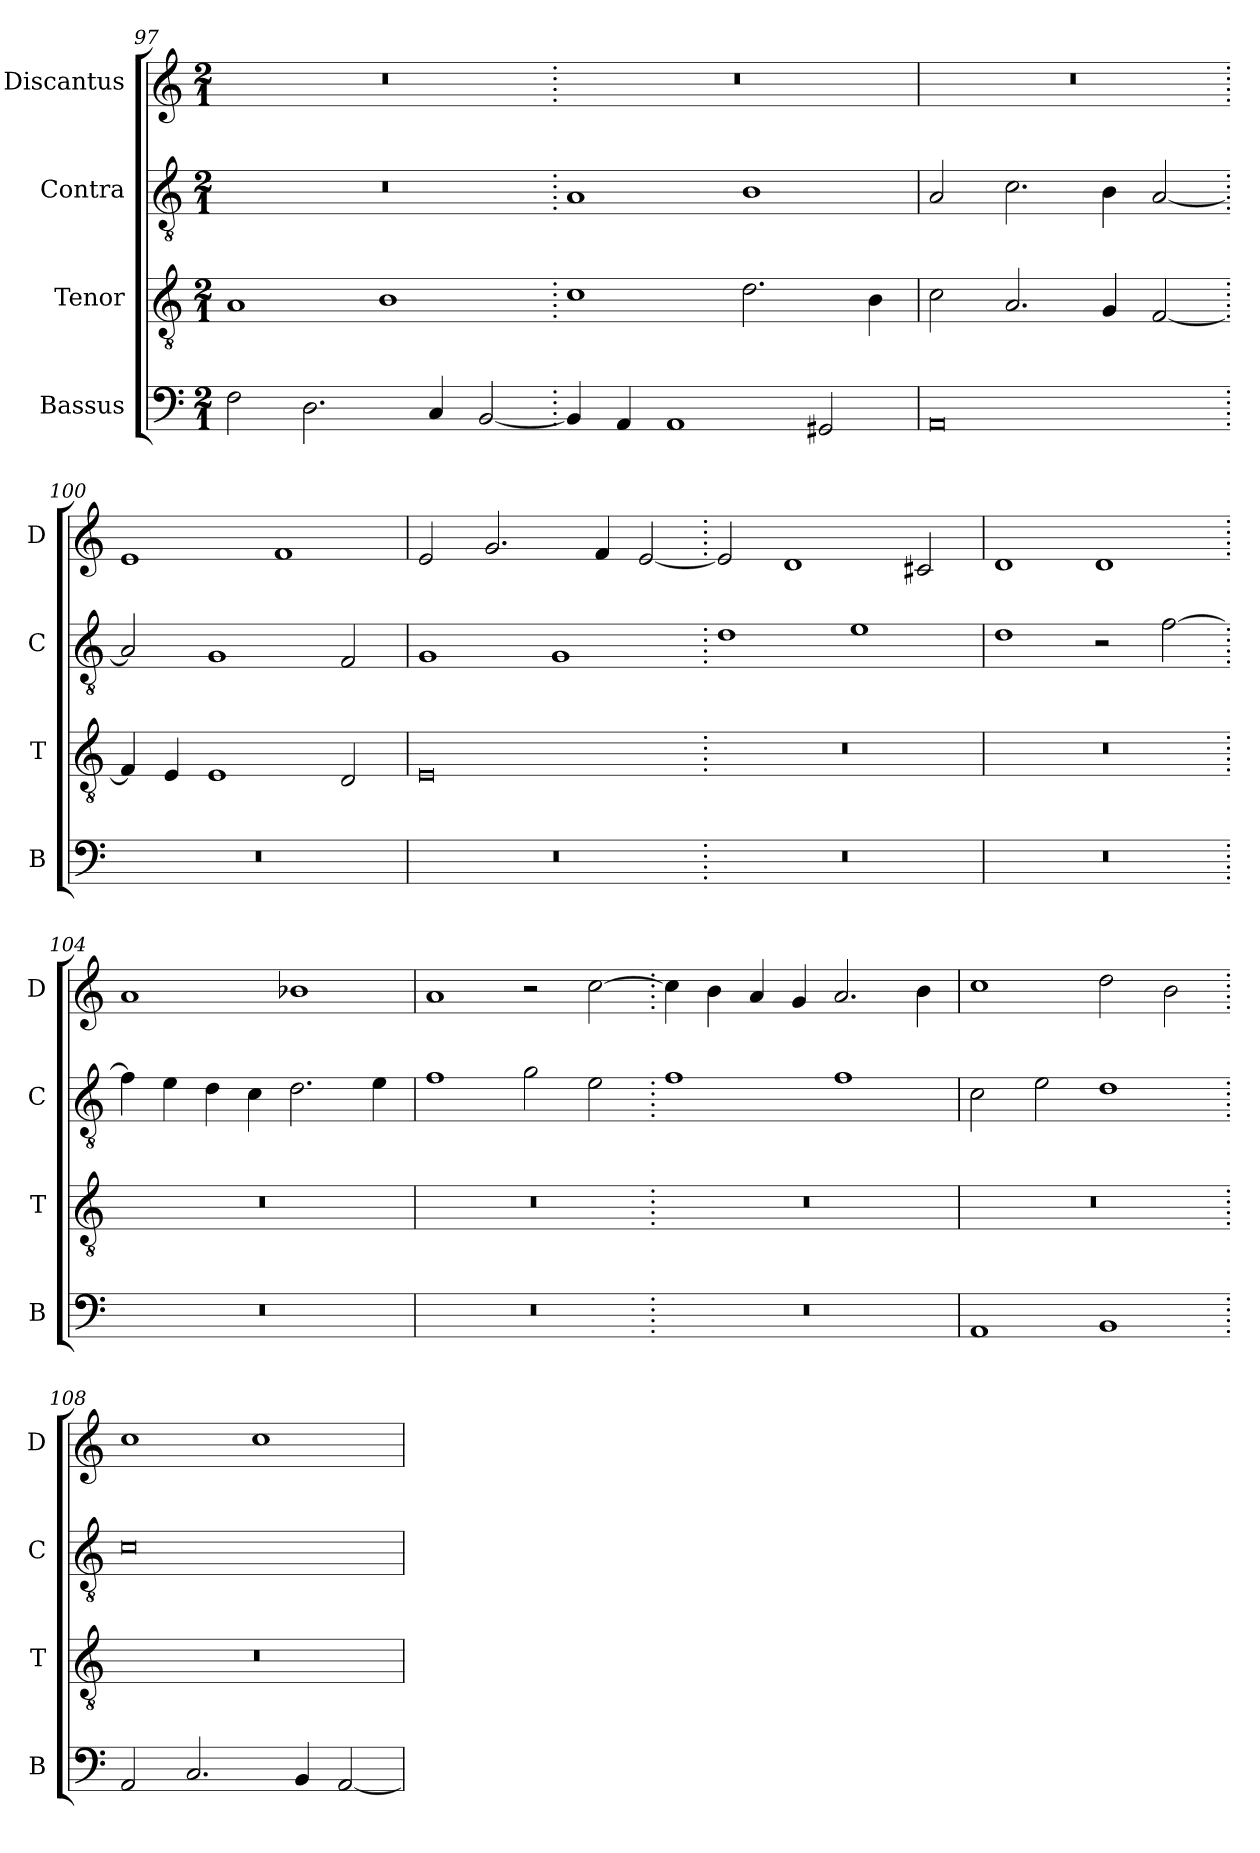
**kern	**kern	**kern	**kern
*part4	*part3	*part2	*part1
*staff4	*staff3	*staff2	*staff1
*I"Bassus	*I"Tenor	*I"Contra	*I"Discantus
*I'B	*I'T	*I'C	*I'D
*clefF4	*clefGv2	*clefGv2	*clefG2
*k[]	*k[]	*k[]	*k[]
*M2/1	*M2/1	*M2/1	*M2/1
=97	=97	=97	=97
2F\	1A	0r	0r
2.D\	.	.	.
.	1B	.	.
4C/	.	.	.
[2BB/	.	.	.
=98.	=98.	=98.	=98.
4BB/]	1c	1A	0r
4AA/	.	.	.
1AA	.	.	.
.	2.d\	1B	.
2GG#X/	.	.	.
.	4B\	.	.
=99	=99	=99	=99
0AA	2c\	2A/	0r
.	2.A/	2.c\	.
.	4G/	4B\	.
.	[2F/	[2A/	.
=100.	=100.	=100.	=100.
0r	4F/]	2A/]	1e
.	4E/	.	.
.	1E	1G	.
.	.	.	1f
.	2D/	2F/	.
=101	=101	=101	=101
0r	0E	1G	2e/
.	.	.	2.g/
.	.	1G	.
.	.	.	4f/
.	.	.	[2e/
=102.	=102.	=102.	=102.
0r	0r	1d	2e/]
.	.	.	1d
.	.	1e	.
.	.	.	2c#X/
=103	=103	=103	=103
0r	0r	1d	1d
.	.	2r	1d
.	.	[2f\	.
=104.	=104.	=104.	=104.
0r	0r	4f\]	1a
.	.	4e\	.
.	.	4d\	.
.	.	4c\	.
.	.	2.d\	1b-X
.	.	4e\	.
=105	=105	=105	=105
0r	0r	1f	1a
.	.	2g\	2r
.	.	2e\	[2cc\
=106.	=106.	=106.	=106.
0r	0r	1f	4cc\]
.	.	.	4b\
.	.	.	4a/
.	.	.	4g/
.	.	1f	2.a/
.	.	.	4b\
=107	=107	=107	=107
1AA	0r	2c\	1cc
.	.	2e\	.
1BB	.	1d	2dd\
.	.	.	2b\
=108.	=108.	=108.	=108.
2AA/	0r	0c	1cc
2.C/	.	.	.
.	.	.	1cc
4BB/	.	.	.
[2AA/	.	.	.
=	=	=	=
*-	*-	*-	*-
